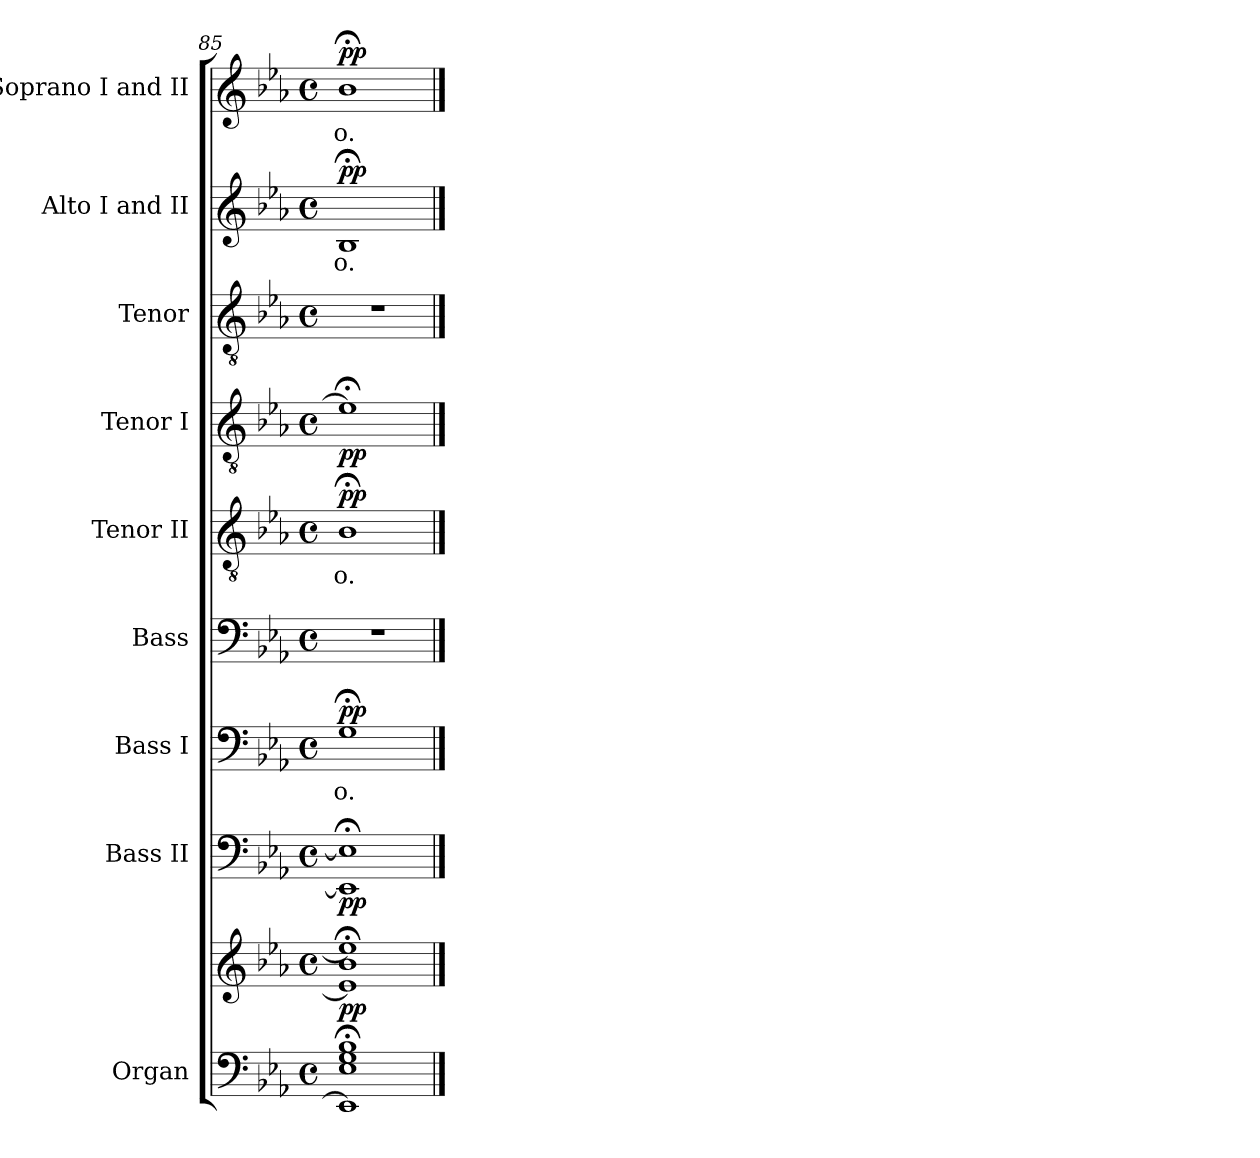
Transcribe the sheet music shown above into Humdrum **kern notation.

**kern	**kern	**dynam	**kern	**dynam	**kern	**text	**dynam	**kern	**kern	**text	**dynam	**kern	**dynam	**kern	**kern	**text	**dynam	**kern	**text	**dynam
*part9	*part9	*part9	*part8	*part8	*part7	*part7	*part7	*part6	*part5	*part5	*part5	*part4	*part4	*part3	*part2	*part2	*part2	*part1	*part1	*part1
*staff10	*staff9	*staff9/10	*staff8	*staff8	*staff7	*staff7	*staff7	*staff6	*staff5	*staff5	*staff5	*staff4	*staff4	*staff3	*staff2	*staff2	*staff2	*staff1	*staff1	*staff1
*I"Organ	*	*	*I"Bass II	*	*I"Bass I	*	*	*I"Bass	*I"Tenor II	*	*	*I"Tenor I	*	*I"Tenor	*I"Alto I and II	*	*	*I"Soprano I and II	*	*
*I'Org.	*	*	*I'B II	*	*I'B I	*	*	*I'B.	*I'T II	*	*	*I'T I	*	*I'T.	*I'A.	*	*	*I'S.	*	*
*clefF4	*clefG2	*	*clefF4	*	*clefF4	*	*	*clefF4	*clefGv2	*	*	*clefGv2	*	*clefGv2	*clefG2	*	*	*clefG2	*	*
*	*	*	*	*	*	*	*	*	*ITrd7c12	*	*	*ITrd7c12	*	*ITrd7c12	*	*	*	*	*	*
*k[b-e-a-]	*k[b-e-a-]	*	*k[b-e-a-]	*	*k[b-e-a-]	*	*	*k[b-e-a-]	*k[b-e-a-]	*	*	*k[b-e-a-]	*	*k[b-e-a-]	*k[b-e-a-]	*	*	*k[b-e-a-]	*	*
*E-:	*E-:	*	*E-:	*	*E-:	*	*	*E-:	*E-:	*	*	*E-:	*	*E-:	*E-:	*	*	*E-:	*	*
*M4/4	*M4/4	*	*M4/4	*	*M4/4	*	*	*M4/4	*M4/4	*	*	*M4/4	*	*M4/4	*M4/4	*	*	*M4/4	*	*
*met(c)	*met(c)	*	*met(c)	*	*met(c)	*	*	*met(c)	*met(c)	*	*	*met(c)	*	*met(c)	*met(c)	*	*	*met(c)	*	*
=85	=85	=85	=85	=85	=85	=85	=85	=85	=85	=85	=85	=85	=85	=85	=85	=85	=85	=85	=85	=85
*^	*^	*	*	*	*	*	*	*	*	*	*	*	*	*	*	*	*	*	*	*
*	*^	*	*^	*	*	*	*	*	*	*	*	*	*	*	*	*	*	*	*	*	*	*
!	!	!	!	!	!	!	!	!	!	!LO:LY:b:color=#000000	!	!	!	!	!	!	!	!	!	!	!	!	!	!
!	!	!	!	!	!	!	!	!	!	!	!	!	!	!LO:LY:b:color=#000000	!	!	!	!	!	!	!	!	!	!
!	!	!	!	!	!	!	!	!	!	!	!	!	!	!	!	!	!	!	!	!LO:LY:b:color=#000000	!	!	!	!
!	!	!	!	!	!	!	!	!	!	!	!	!	!	!	!	!	!	!	!	!	!	!	!LO:LY:b:color=#000000	!
1B-;i	1EE-i]	1E-i 1Gi	1ee-;i]	1b-i	1e-i]	pp	1EE-i]; 1E-i];	pp	1G;i	-o.	pp	1r	1BB-;i	-o.	pp	1E-;i]	pp	1r	1B-;i	-o.	pp	1b-;i	-o.	pp
*v	*v	*v	*	*	*	*	*	*	*	*	*	*	*	*	*	*	*	*	*	*	*	*	*	*
*	*v	*v	*v	*	*	*	*	*	*	*	*	*	*	*	*	*	*	*	*	*	*	*
==	==	==	==	==	==	==	==	==	==	==	==	==	==	==	==	==	==	==	==	==
*-	*-	*-	*-	*-	*-	*-	*-	*-	*-	*-	*-	*-	*-	*-	*-	*-	*-	*-	*-	*-
